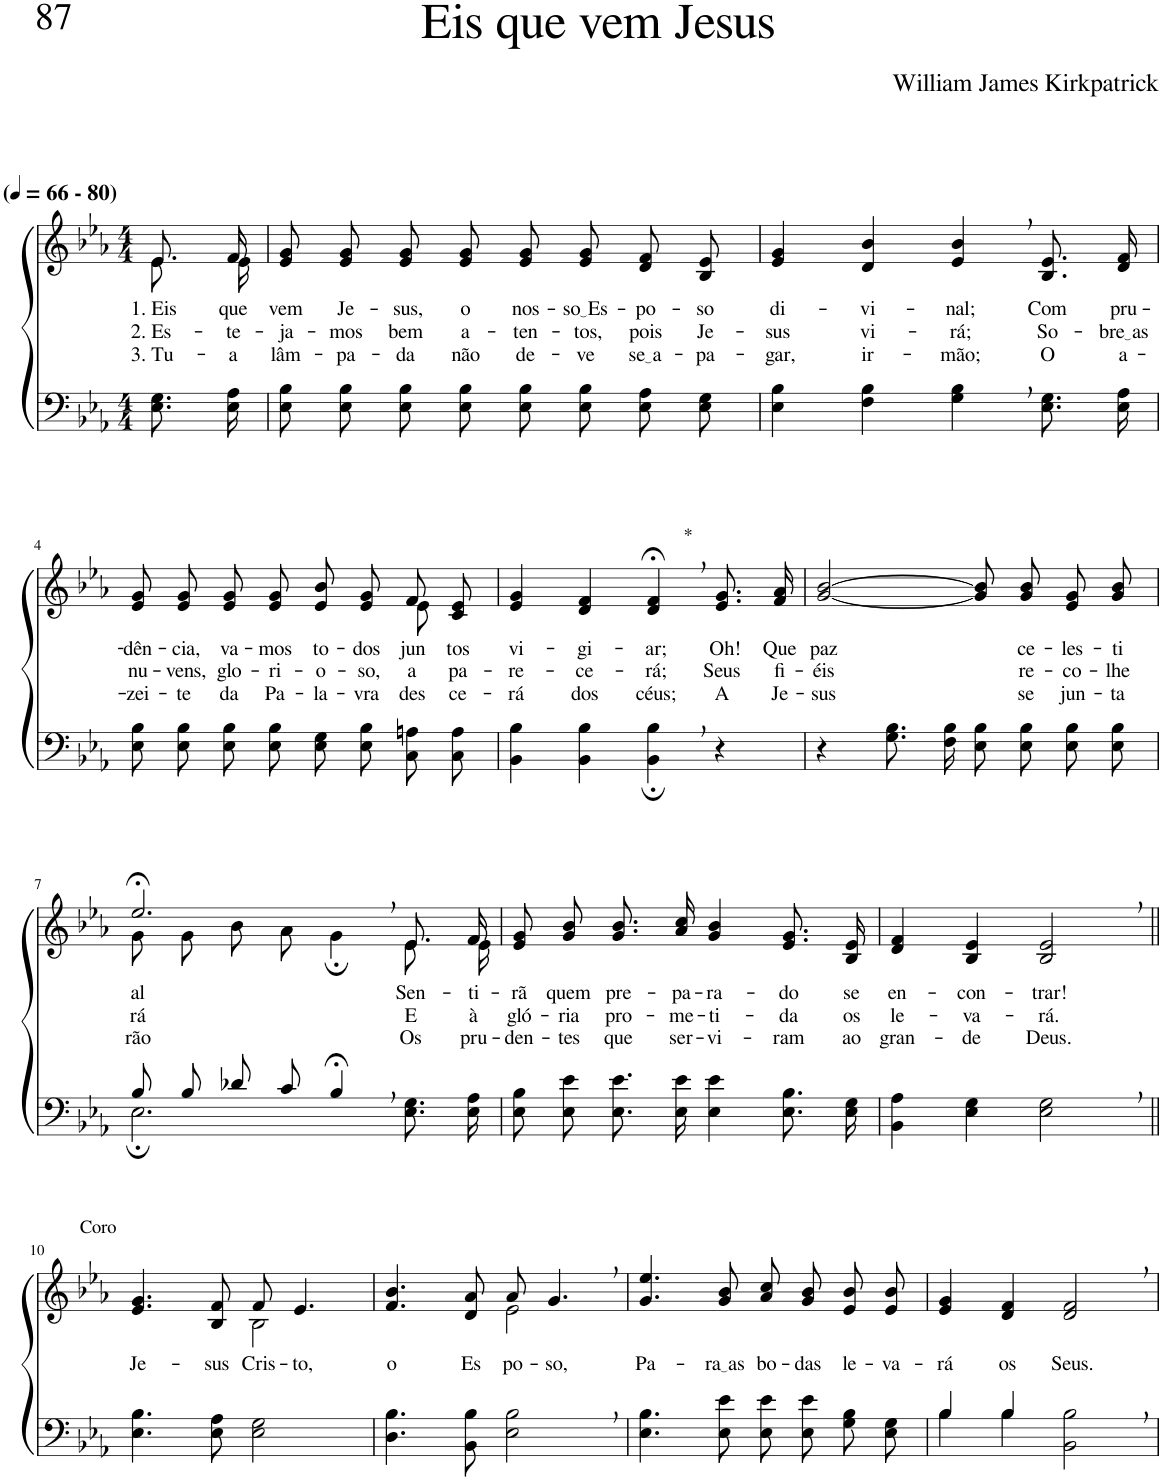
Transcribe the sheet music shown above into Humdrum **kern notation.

**kern	**kern	**text	**text	**text
*part2	*part1	*part1	*part1	*part1
*staff2	*staff1	*staff1	*staff1	*staff1
*I"Parte III e IV	*I"Parte I e II	*	*	*
*clefF4	*clefG2	*	*	*
*k[b-e-a-]	*k[b-e-a-]	*	*	*
*M4/4	*M4/4	*	*	*
*MM66	*MM66	*	*	*
=1	=1	=1	=1	=1
!	!LO:TX:a:B:t=(	!	!	!
!	!LO:TX:a:B:t=- 80)	!	!	!
!	!	!LO:LY:b	!LO:LY:b	!LO:LY:b
*	*^	*	*	*
8.E-\ 8.G\L	8.e-/L	8.e-\L	1. Eis	2. Es-	3. Tu-
!	!	!	!LO:LY:b	!LO:LY:b	!LO:LY:b
16E-\ 16A-\Jk	16f/Jk	16e-\Jk	que	-te-	-a
=2	=2	=2	=2	=2	=2
!	!	!	!LO:LY:b	!LO:LY:b	!LO:LY:b
*	*v	*v	*	*	*
8E-\ 8B-\L	8e-/ 8g/L	vem	-ja-	lâm-
!	!	!LO:LY:b	!LO:LY:b	!LO:LY:b
8E-\ 8B-\J	8e-/ 8g/J	Je-	-mos	-pa-
!	!	!LO:LY:b	!LO:LY:b	!LO:LY:b
8E-\ 8B-\L	8e-/ 8g/L	-sus,	bem	-da
!	!	!LO:LY:b	!LO:LY:b	!LO:LY:b
8E-\ 8B-\J	8e-/ 8g/J	o	a-	não
!	!	!LO:LY:b	!LO:LY:b	!LO:LY:b
8E-\ 8B-\L	8e-/ 8g/L	nos-	-ten-	de-
!	!	!LO:LY:b	!LO:LY:b	!LO:LY:b
8E-\ 8B-\J	8e-/ 8g/J	so Es	-tos,	-ve
!	!	!LO:LY:b	!LO:LY:b	!LO:LY:b
8E-\ 8A-\L	8d/ 8f/L	-po-	pois	se a
!	!	!LO:LY:b	!LO:LY:b	!LO:LY:b
8E-\ 8G\J	8B-/ 8e-/J	-so	Je-	-pa-
=3	=3	=3	=3	=3
!	!	!LO:LY:b	!LO:LY:b	!LO:LY:b
4E-\ 4B-\	4e-/ 4g/	di-	-sus	-gar,
!	!	!LO:LY:b	!LO:LY:b	!LO:LY:b
4F\ 4B-\	4d/ 4b-/	-vi-	vi-	ir-
!	!	!LO:LY:b	!LO:LY:b	!LO:LY:b
4G\, 4B-\,	4e-/, 4b-/,	-nal;	-rá;	-mão;
!	!	!LO:LY:b	!LO:LY:b	!LO:LY:b
8.E-\ 8.G\L	8.B-/ 8.e-/L	Com	So-	O
!	!	!LO:LY:b	!LO:LY:b	!LO:LY:b
16E-\ 16A-\Jk	16d/ 16f/Jk	pru-	bre as	a-
!!LO:LB:g=z
=4	=4	=4	=4	=4
!	!	!LO:LY:b	!LO:LY:b	!LO:LY:b
*	*^	*	*	*
8E-\ 8B-\L	8e-/ 8g/L	2.ryy	-dên-	nu-	-zei-
!	!	!	!LO:LY:b	!LO:LY:b	!LO:LY:b
8E-\ 8B-\J	8e-/ 8g/J	.	-cia,	-vens,	-te
!	!	!	!LO:LY:b	!LO:LY:b	!LO:LY:b
8E-\ 8B-\L	8e-/ 8g/L	.	va-	glo-	da
!	!	!	!LO:LY:b	!LO:LY:b	!LO:LY:b
8E-\ 8B-\J	8e-/ 8g/J	.	-mos	-ri-	Pa-
!	!	!	!LO:LY:b	!LO:LY:b	!LO:LY:b
8E-\ 8G\L	8e-/ 8b-/L	.	to-	-o-	-la-
!	!	!	!LO:LY:b	!LO:LY:b	!LO:LY:b
8E-\ 8B-\J	8e-/ 8g/J	.	-dos	-so,	-vra
!	!	!	!LO:LY:b	!LO:LY:b	!LO:LY:b
8C\ 8An\L	8f/L	8e-\	jun-	a-	des-
!	!	!	!LO:LY:b	!LO:LY:b	!LO:LY:b
8C\ 8A\J	8c/ 8e-/J	8ryy	-tos	-pa-	-ce-
=5	=5	=5	=5	=5	=5
!	!	!	!LO:LY:b	!LO:LY:b	!LO:LY:b
*	*v	*v	*	*	*
4BB-\ 4B-\	4e-/ 4g/	vi-	-re-	-rá
!	!	!LO:LY:b	!LO:LY:b	!LO:LY:b
4BB-\ 4B-\	4d/ 4f/	-gi-	-ce-	dos
!	!LO:TX:a:t=*	!	!	!
!	!	!LO:LY:b	!LO:LY:b	!LO:LY:b
4BB-\;, 4B-\;,	4d/;<, 4f/;<,	-ar;	-rá;	céus;
!	!	!LO:LY:b	!LO:LY:b	!LO:LY:b
4r	8.e-/ 8.g/L	Oh!	Seus	A
!	!	!LO:LY:b	!LO:LY:b	!LO:LY:b
.	16f/ 16a-/Jk	Que	fi-	Je-
=6	=6	=6	=6	=6
!	!	!LO:LY:b	!LO:LY:b	!LO:LY:b
4r	[2g/ [2b-/	paz	-éis	-sus
8.G\ 8.B-\L	.	.	.	.
16F\ 16B-\Jk	.	.	.	.
8E-\ 8B-\L	8g]/ 8b-]/L	.	.	.
!	!	!LO:LY:b	!LO:LY:b	!LO:LY:b
8E-\ 8B-\J	8g/ 8b-/J	ce-	re-	se
!	!	!LO:LY:b	!LO:LY:b	!LO:LY:b
8E-\ 8B-\L	8e-/ 8g/L	-les-	-co-	jun-
!	!	!LO:LY:b	!LO:LY:b	!LO:LY:b
8E-\ 8B-\J	8g/ 8b-/J	-ti-	-lhe-	-ta-
!!LO:LB:g=z
=7	=7	=7	=7	=7
*^	*^	*	*	*
!	!	!	!	!LO:LY:b	!LO:LY:b	!LO:LY:b
8B-/L	2.E-;\	2.ee-;<,/	8g\L	-al	-rá	-rão
8B-/J	.	.	8g\J	.	.	.
8d-X/L	.	.	8b-\L	.	.	.
8c/J	.	.	8a-\J	.	.	.
4B-;<,/	.	.	4g;\	.	.	.
!	!	!	!	!LO:LY:b	!LO:LY:b	!LO:LY:b
4ryy	8.E-\ 8.G\L	8.e-/L	8.e-\L	Sen-	E	Os
!	!	!	!	!LO:LY:b	!LO:LY:b	!LO:LY:b
.	16E-\ 16A-\Jk	16f/Jk	16e-\Jk	-ti-	à	pru-
=8	=8	=8	=8	=8	=8	=8
!	!	!	!	!LO:LY:b	!LO:LY:b	!LO:LY:b
*v	*v	*	*	*	*	*
*	*v	*v	*	*	*
8E-\ 8B-\L	8e-/ 8g/L	-rã	gló-	-den-
!	!	!LO:LY:b	!LO:LY:b	!LO:LY:b
8E-\ 8e-\J	8g/ 8b-/J	quem	-ria	-tes
!	!	!LO:LY:b	!LO:LY:b	!LO:LY:b
8.E-\ 8.e-\L	8.g/ 8.b-/L	pre-	pro-	que
!	!	!LO:LY:b	!LO:LY:b	!LO:LY:b
16E-\ 16e-\Jk	16a-/ 16cc/Jk	-pa-	-me-	ser-
!	!	!LO:LY:b	!LO:LY:b	!LO:LY:b
4E-\ 4e-\	4g/ 4b-/	-ra-	-ti-	-vi-
!	!	!LO:LY:b	!LO:LY:b	!LO:LY:b
8.E-\ 8.B-\L	8.e-/ 8.g/L	-do	-da	-ram
!	!	!LO:LY:b	!LO:LY:b	!LO:LY:b
16E-\ 16G\Jk	16B-/ 16e-/Jk	se	os	ao
=9	=9	=9	=9	=9
!	!	!LO:LY:b	!LO:LY:b	!LO:LY:b
4BB-\ 4A-\	4d/ 4f/	en-	le-	gran-
!	!	!LO:LY:b	!LO:LY:b	!LO:LY:b
4E-\ 4G\	4B-/ 4e-/	-con-	-va-	-de
!	!	!LO:LY:b	!LO:LY:b	!LO:LY:b
2E-\, 2G\,	2B-/, 2e-/,	-trar!	-rá.	Deus.
!!LO:LB:g=z
=10||	=10||	=10||	=10||	=10||
!	!LO:TX:a:t=Coro	!	!	!
!	!	!LO:LY:b	!	!
*	*^	*	*	*
4.E-\ 4.B-\	4.e-/ 4.g/	2ryy	Je-	.	.
!	!	!	!LO:LY:b	!	!
8E-\ 8A-\	8B-/ 8f/	.	-sus	.	.
!	!	!	!LO:LY:b	!	!
2E-\ 2G\	8f/	2B-\	Cris-	.	.
!	!	!	!LO:LY:b	!	!
.	4.e-/	.	-to,	.	.
=11	=11	=11	=11	=11	=11
!	!	!	!LO:LY:b	!	!
4.D\ 4.B-\	4.f/ 4.b-/	2ryy	o	.	.
!	!	!	!LO:LY:b	!	!
8BB-\ 8B-\	8d/ 8a-/	.	Es-	.	.
!	!	!	!LO:LY:b	!	!
2E-\, 2B-\,	8a-/	2e-\	-po-	.	.
!	!	!	!LO:LY:b	!	!
.	4.g,/	.	-so,	.	.
*	*v	*v	*	*	*
=12	=12	=12	=12	=12
!	!	!LO:LY:b	!	!
4.E-\ 4.B-\	4.g/ 4.ee-/	Pa-	.	.
!	!	!LO:LY:b	!	!
8E-\ 8e-\	8g/ 8b-/	ra as	.	.
!	!	!LO:LY:b	!	!
8E-\ 8e-\L	8a-/ 8cc/L	bo-	.	.
!	!	!LO:LY:b	!	!
8E-\ 8e-\J	8g/ 8b-/J	-das	.	.
!	!	!LO:LY:b	!	!
8G\ 8B-\L	8e-/ 8b-/L	le-	.	.
!	!	!LO:LY:b	!	!
8E-\ 8G\J	8e-/ 8b-/J	-va-	.	.
=13	=13	=13	=13	=13
*^	*	*	*	*
!	!	!	!LO:LY:b	!	!
4B-/	4B-\	4e-/ 4g/	-rá	.	.
!	!	!	!LO:LY:b	!	!
4B-/	4B-\	4d/ 4f/	os	.	.
!	!	!	!LO:LY:b	!	!
2ryy	2BB-\ 2B-\	2d/, 2f/,	Seus.	.	.
*v	*v	*	*	*	*
=	=	=	=	=
*-	*-	*-	*-	*-
